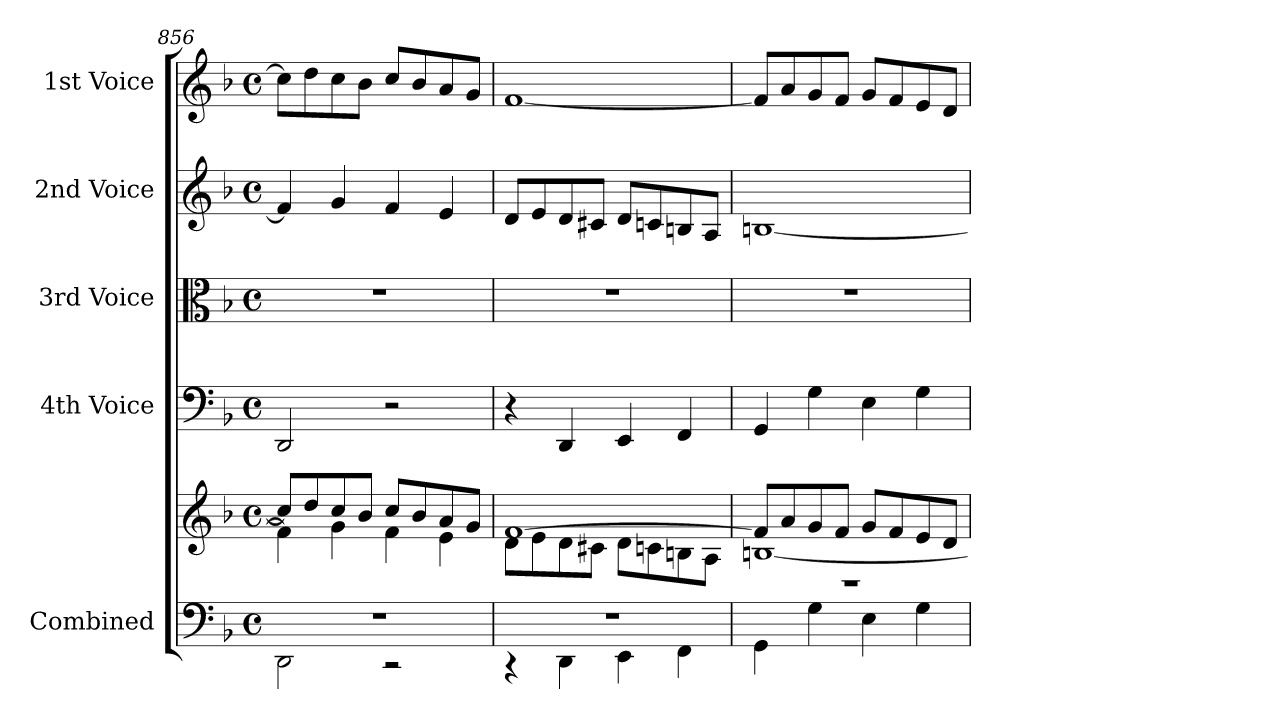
**kern	**kern	**kern	**kern	**kern	**kern
*part5	*part5	*part4	*part3	*part2	*part1
*staff6	*staff5	*staff4	*staff3	*staff2	*staff1
*I"Combined	*	*I"4th Voice	*I"3rd Voice	*I"2nd Voice	*I"1st Voice
*clefF4	*clefG2	*clefF4	*clefC3	*clefG2	*clefG2
*k[b-]	*k[b-]	*k[b-]	*k[b-]	*k[b-]	*k[b-]
*M4/4	*M4/4	*M4/4	*M4/4	*M4/4	*M4/4
*met(c)	*met(c)	*met(c)	*met(c)	*met(c)	*met(c)
=856	=856	=856	=856	=856	=856
*^	*^	*	*	*	*
1r	2DD\	8cc/L]	4f\]	2DD/	1r	4f/]	8cc\L]
.	.	8dd/	.	.	.	.	8dd\
.	.	8cc/	4g\	.	.	4g/	8cc\
.	.	8b-/J	.	.	.	.	8b-\J
.	2r	8cc/L	4f\	2r	.	4f/	8cc/L
.	.	8b-/	.	.	.	.	8b-/
.	.	8a/	4e\	.	.	4e/	8a/
.	.	8g/J	.	.	.	.	8g/J
!!LO:LB:g=z
=857	=857	=857	=857	=857	=857	=857	=857
1r	4r	[1f	8d\L	4r	1r	8d/L	[1f
.	.	.	8e\	.	.	8e/	.
.	4DD\	.	8d\	4DD/	.	8d/	.
.	.	.	8c#X\J	.	.	8c#X/J	.
.	4EE\	.	8d\L	4EE/	.	8d/L	.
.	.	.	8cn\	.	.	8cn/	.
.	4FF\	.	8Bn\	4FF/	.	8Bn/	.
.	.	.	8A\J	.	.	8A/J	.
=858	=858	=858	=858	=858	=858	=858	=858
1r	4GG\	8f/L]	[1Bn	4GG/	1r	[1Bn	8f/L]
.	.	8a/	.	.	.	.	8a/
.	4G\	8g/	.	4G\	.	.	8g/
.	.	8f/J	.	.	.	.	8f/J
.	4E\	8g/L	.	4E\	.	.	8g/L
.	.	8f/	.	.	.	.	8f/
.	4G\	8e/	.	4G\	.	.	8e/
.	.	8d/J	.	.	.	.	8d/J
*v	*v	*	*	*	*	*	*
*	*v	*v	*	*	*	*
=	=	=	=	=	=
*-	*-	*-	*-	*-	*-
